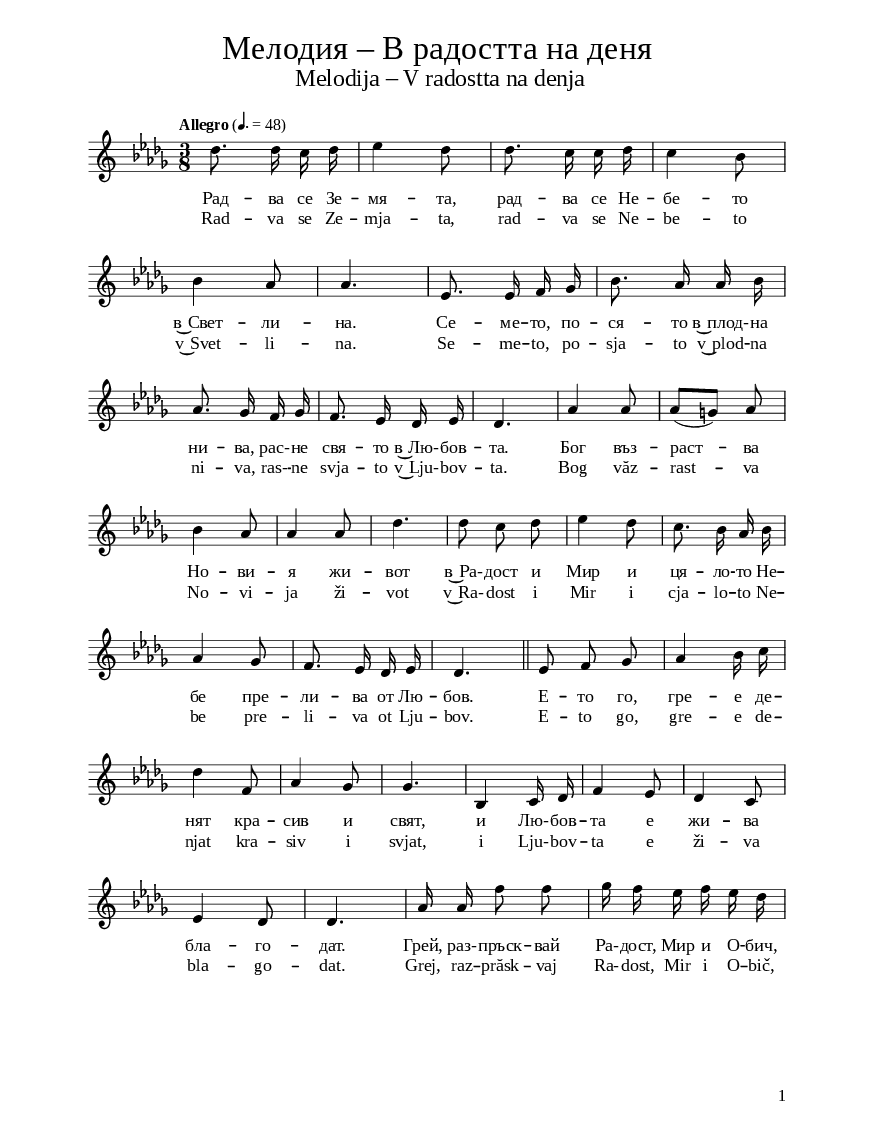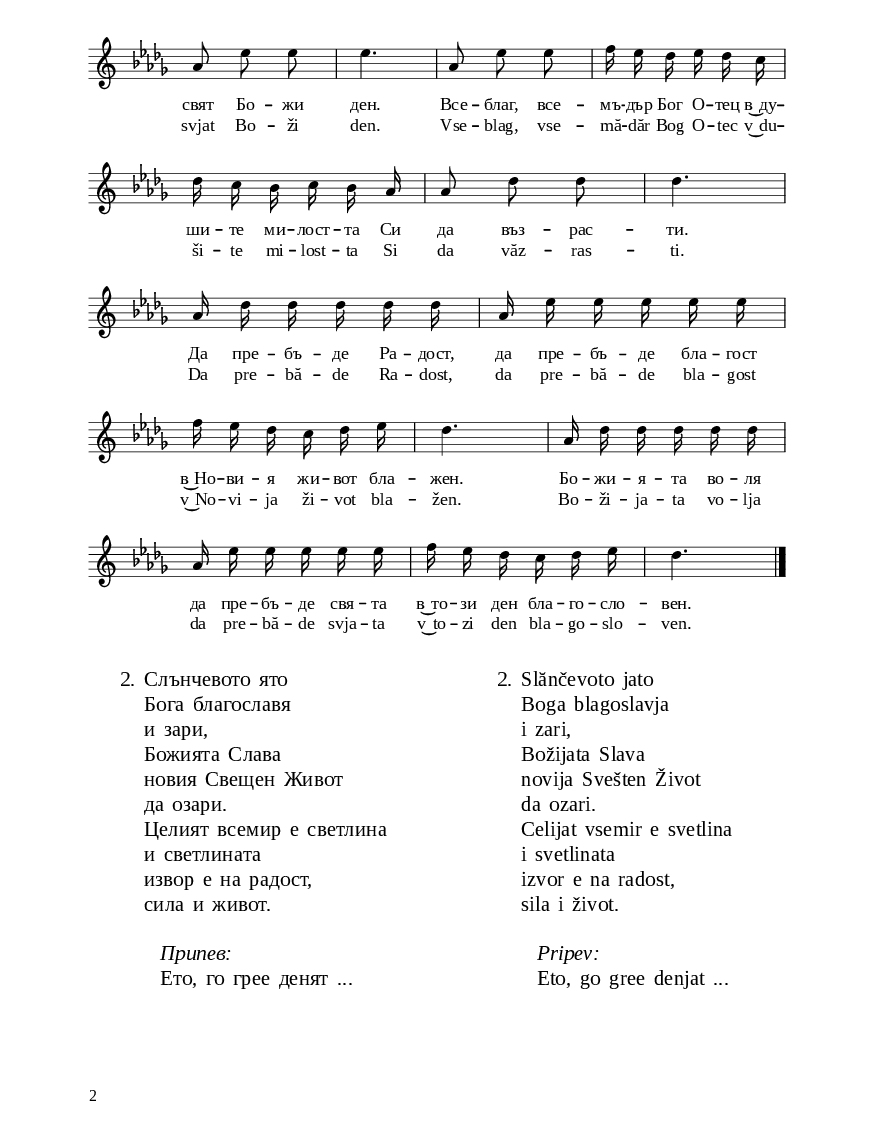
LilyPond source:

\version "2.24.1"

% include paper part and global functions
\include "include/globals.ily"

\bookpart {
  \label #'ref186
  \tocItem \markup "Мелодия – В радостта... – Melodija – V radostta..."
  \include "include/bookpart-paper.ily"
  \score {
    \include "include/score-layout.ily"

    \new Voice \absolute {
      \clef treble
      \key des \major
      \time 3/8
      \tempoFunc "Allegro" 4. "48"
      \autoBeamOff
      des''8. des''16 c''16 des''16
      | % 2
      es''4 des''8 | % 3
      des''8. c''16 c''16 des''16
      | % 4
      c''4 bes'8 \break | % 5
      bes'4  as'8 | % 6
      as'4. | % 7
      es'8.  es'16  f'16  ges'16  | % 8
      bes'8.  as'16  as'16 bes'16 \break | % 9
      as'8.  ges'16  f'16  ges'16 |

      f'8.  es'16  des'16  es'16 | % 11
      des'4. | % 12
      as'4  as'8   | % 13
      as'8 [(  g'8 )]  as'8 \break| % 14
      bes'4  as'8  | % 15
      as'4  as'8 | % 16
      des''4.  | % 17
      des''8 c''8 des''8 | % 18
      es''4 des''8 | % 19
      c''8. bes'16  as'16 bes'16 \break |

      as'4  ges'8  | % 21
      f'8.  es'16  des'16  es'16 | % 22
      des'4. \bar "||"
      es'8  f'8  ges'8 | % 24
      as'4 bes'16 c''16 \break | % 25
      des''4  f'8 | % 26
      as'4  ges'8 | % 27
      ges'4. | % 28
      bes4  c'16  des'16   | % 29
      f'4  es'8  |
      des'4  c'8  \break | % 31
      es'4  des'8 | % 32
      des'4. | % 33
      as'16  as'16 f''8 f''8 | % 34
      ges''16 f''16 es''16 f''16
      es''16 des''16 \break  | % 35
      as'8 es''8 es''8 | % 36
      es''4.  | % 37
      as'8 es''8 es''8   | % 38
      f''16 es''16 des''16 es''16
      des''16 c''16 \break| % 39
      des''16 c''16 bes'16 c''16
      bes'16  as'16 |
      as'8 des''8 des''8 | % 41
      des''4. \break | % 42
      as'16 des''16 des''16 des''16
      des''16 des''16  | % 43
      as'16 es''16 es''16 es''16
      es''16 es''16 \break | % 44
      f''16 es''16 des''16 c''16
      des''16 es''16 | % 45
      des''4. | % 46
      as'16 des''16 des''16 des''16
      des''16 des''16 \break | % 47
      as'16 es''16 es''16 es''16
      es''16 es''16 | % 48
      f''16 es''16 des''16 c''16
      des''16 es''16 | % 49
      des''4. \bar "|."
    }

    \addlyrics {
      Рад -- ва се Зе -- мя -- та, рад --
      ва се Не -- бе -- то в~Свет -- ли
      -- на. Се -- ме -- то, по -- ся -- то
      "в~плод-" -- на ни -- ва, "рас-" -- не
      свя -- то "в~Лю-" -- бов -- та. Бог
      въз -- раст -- ва Но -- ви -- я
      жи -- вот "в~Ра-" -- дост и Мир и
      ця -- ло -- то Не -- бе пре -- ли --
      ва от Лю -- бов. Е -- то го, гре --
      е де -- нят кра -- сив и свят, и
      "Лю-" -- бов -- та е жи -- ва бла --
      го -- дат. Грей, "раз-" -- "пръск" -- вай
      "Ра-" -- дост, Мир и О -- бич, свят
      Бо -- жи ден. Все -- благ, все --
      мъ -- дър Бог О -- тец в~ду -- ши
      -- те ми -- лост -- та Си да въз --
      рас -- ти. Да пре -- бъ -- де Ра --
      дост, да пре -- бъ -- де бла --
      гост в~Но -- ви -- я жи -- вот бла
      -- жен. Бо -- жи -- я -- та во -- ля
      да пре -- бъ -- де свя -- та в~то
      -- зи ден бла -- го -- сло -- вен.}
 
    \addlyrics {
      Rad -- va se Ze -- mja -- ta, rad --
      va se Ne -- be -- to v~Svet -- li
      -- na. Se -- me -- to, po -- sja -- to
      v~plod -- na ni -- va, "ras-" -- ne
      svja -- to "v~Lju-" -- bov -- ta. Bog
      văz -- rast -- va No -- vi -- ja
      ži -- vot "v~Ra-" -- dost i Mir i
      cja -- lo -- to Ne -- be pre -- li --
      va ot Lju -- bov. E -- to go, gre --
      e de -- njat kra -- siv i svjat, i
      "Lju-" -- bov -- ta e ži -- va bla --
      go -- dat. Grej, raz -- "prăsk" -- vaj
      "Ra-" -- dost, Mir i O -- bič, svjat
      Bo -- ži den. Vse -- blag, vse --
      mă -- dăr Bog O -- tec v~du -- ši
      -- te mi -- lost -- ta Si da văz --
      ras -- ti. Da pre -- bă -- de Ra --
      dost, da pre -- bă -- de bla --
      gost v~No -- vi -- ja ži -- vot bla
      -- žen. Bo -- ži -- ja -- ta vo -- lja
      da pre -- bă -- de svja -- ta v~to
      -- zi den bla -- go -- slo -- ven.}


        \header {
          title = \titleFunc "Мелодия – В радостта на деня" " Melodija – V radostta na denja"
        }

        \midi{}

      } % score

      \markup \fontsize #bgCoupletFontSize {
        \hspace #3
        \override #`(baseline-skip . ,bgCoupletBaselineSkip)
        \column {
          \line {  2. Слънчевото ято}

          \line {   "   " Бога благославя}

          \line {   "   " и зари,}

          \line {   "   " Божията Слава}

          \line {   "   " новия Свещен Живот}

          \line {   "   " да озари.}

          \line {   "   " Целият всемир е светлина}

          \line {   "   " и светлината}

          \line {   "   " извор е на радост,}

          \line {   "   " сила и живот.}
          \line {   "   " }
          \line \italic {   "      " Припев:}
          \line {   "      " Ето, го грее денят ...}


        }

        \hspace #10
        \override #`(baseline-skip . ,bgCoupletBaselineSkip)
        \column {
          \line {  2. Slănčevoto jato}

          \line {   "   " Boga blagoslavja}

          \line {   "   " i zari,}

          \line {   "   " Božijata Slava}

          \line {   "   " novija Svešten Život}

          \line {   "   " da ozari.}

          \line {   "   " Celijat vsemir e svetlina}

          \line {   "   " i svetlinata}

          \line {   "   " izvor e na radost,}

          \line {   "   " sila i život.}
          \line {   "   " }
          \line \italic {   "      " Pripev:}
          \line {   "      " Eto, go gree denjat ...}


        }%column
      } % markup

      \pageBreak

      % include foreign translation(s) of the song
      \version "2.24.1"

\markup \fill-line { \fontsize #deTitleFontSize "Melodie – In der Freude des Tages" }
\markup \null
\markup \null
\markup \fontsize #deCoupletFontSize {
  \hspace #12
  \override #`(baseline-skip . ,deCoupletBaselineSkip)

  \column {
    \line { " " }


 \line { 1.  Die Erde freut sich,}

 \line { "   "der Himmel freut sich im Licht.}

 \line { "   "Das Korn, in den fruchbaren Acker gesät,}

 \line { "   "gedeiht heilig in der Liebe. }

 \line { "   "Gott lässt das neue Leben wachsen}

 \line { "   "in Freude und Frieden}

 \line { "   "und der ganze Himmel fließt von Liebe über.}
 \line { " "}

 \line \italic { "   "Refrain:}

 \line { "   "Nun leuchtet der Tag schön und heilig,}

 \line { "   "und die Liebe ist ein lebendiger Segen.}

 \line { "   "Leuchte, verbreite Freude, Frieden und Liebe,}

 \line { "   "heiliger, göttlicher Tag. }

 \line { "   "Allgütiger, allweiser Gottvater,}

 \line { "   "möge Er seine Gnade in den Seelen mehren.}

 \line { "   "Auf dass die Freude ewig währe,}

 \line { "   "auf dass die Güte ewig währe}

 \line { "   "im neuen seligen Leben.}

 \line { "   "Möge der göttliche Wille an diesem }

 \line { "   "gesegneten Tag auf ewig heilig sein.}
 \line { " "}

 \line { 2. Der Schwarm aus der Sonne segnet und sprüht,}

 \line { "   "damit der göttliche Ruhm das heilige Leben erleuchtet. }

 \line { "   "Die ganze Welt ist Licht und das Licht}

 \line { "   "ist Quelle von Freude, Kraft und Leben.}


\line { " " }

\line \italic {"   " Refrain ...}

 \line { "   "Nun leuchtet der Tag...}

 }
}


    } % bookpart

    % Più mosso
    %
